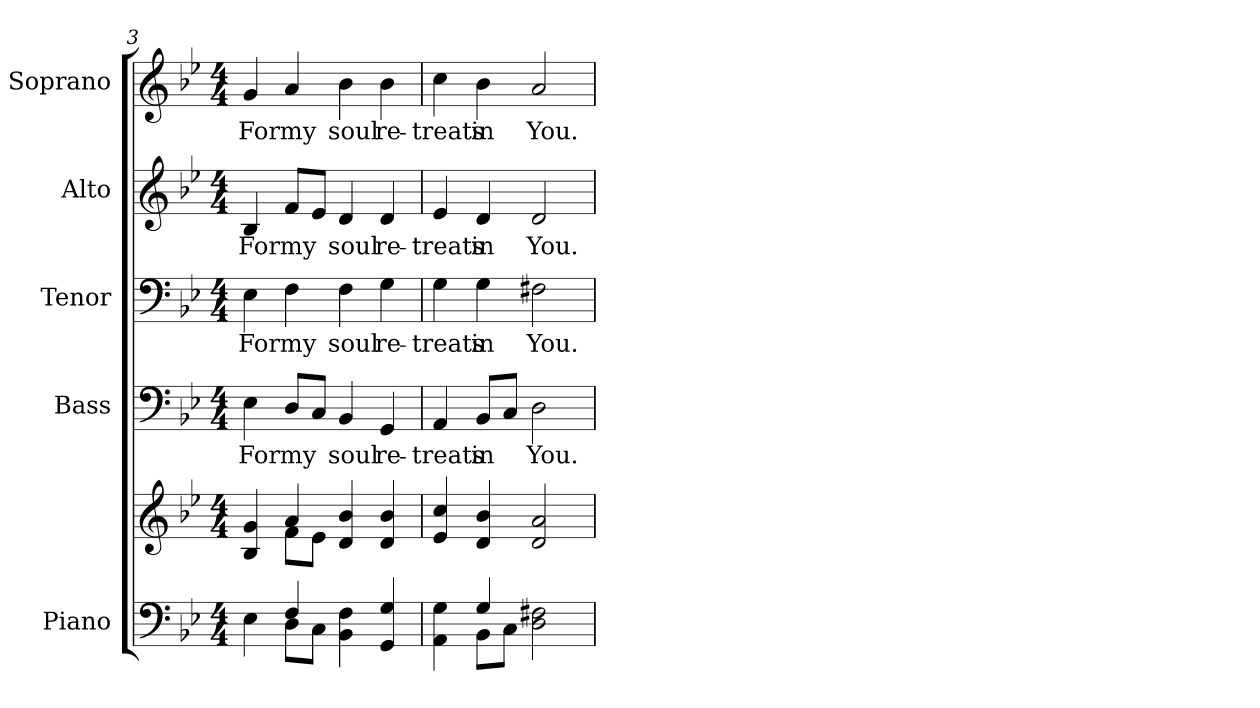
**kern	**kern	**kern	**text	**kern	**text	**kern	**text	**kern	**text
*part5	*part5	*part4	*part4	*part3	*part3	*part2	*part2	*part1	*part1
*staff6	*staff5	*staff4	*staff4	*staff3	*staff3	*staff2	*staff2	*staff1	*staff1
*I"Piano	*	*I"Bass	*	*I"Tenor	*	*I"Alto	*	*I"Soprano	*
*I'Pno.	*	*I'B.	*	*I'T.	*	*I'A.	*	*I'S.	*
*clefF4	*clefG2	*clefF4	*	*clefF4	*	*clefG2	*	*clefG2	*
*k[b-e-]	*k[b-e-]	*k[b-e-]	*	*k[b-e-]	*	*k[b-e-]	*	*k[b-e-]	*
*B-:	*B-:	*B-:	*	*B-:	*	*B-:	*	*B-:	*
*M4/4	*M4/4	*M4/4	*	*M4/4	*	*M4/4	*	*M4/4	*
=3	=3	=3	=3	=3	=3	=3	=3	=3	=3
*^	*^	*	*	*	*	*	*	*	*
!	!	!	!	!	!LO:LY:b:color=#000000	!	!	!	!	!	!
!	!	!	!	!	!	!	!LO:LY:b:color=#000000	!	!	!	!
!	!	!	!	!	!	!	!	!	!LO:LY:b:color=#000000	!	!
!	!	!	!	!	!	!	!	!	!	!	!LO:LY:b:color=#000000
4E-i\	4ryy	4B-i/ 4gi	4ryy	4E-i\	For	4E-i\	For	4B-i/	For	4gi/	For
!	!	!	!	!	!LO:LY:b:color=#000000	!	!	!	!	!	!
!	!	!	!	!	!	!	!LO:LY:b:color=#000000	!	!	!	!
!	!	!	!	!	!	!	!	!	!LO:LY:b:color=#000000	!	!
!	!	!	!	!	!	!	!	!	!	!	!LO:LY:b:color=#000000
4Fi/	8Di\L	4ai/	8fi\L	8Di/L	my	4Fi\	my	8fi/L	my	4ai/	my
.	8Ci\J	.	8e-i\J	8Ci/J	.	.	.	8e-i/J	.	.	.
!	!	!	!	!	!LO:LY:b:color=#000000	!	!	!	!	!	!
!	!	!	!	!	!	!	!LO:LY:b:color=#000000	!	!	!	!
!	!	!	!	!	!	!	!	!	!LO:LY:b:color=#000000	!	!
!	!	!	!	!	!	!	!	!	!	!	!LO:LY:b:color=#000000
4BB-i\ 4Fi	2ryy	4di/ 4b-i	2ryy	4BB-i/	soul	4Fi\	soul	4di/	soul	4b-i\	soul
!	!	!	!	!	!LO:LY:b:color=#000000	!	!	!	!	!	!
!	!	!	!	!	!	!	!LO:LY:b:color=#000000	!	!	!	!
!	!	!	!	!	!	!	!	!	!LO:LY:b:color=#000000	!	!
!	!	!	!	!	!	!	!	!	!	!	!LO:LY:b:color=#000000
4GGi/ 4Gi	.	4di/ 4b-i	.	4GGi/	re-	4Gi\	re-	4di/	re-	4b-i\	re-
*	*	*v	*v	*	*	*	*	*	*	*	*
=4	=4	=4	=4	=4	=4	=4	=4	=4	=4	=4
!	!	!	!	!LO:LY:b:color=#000000	!	!	!	!	!	!
!	!	!	!	!	!	!LO:LY:b:color=#000000	!	!	!	!
!	!	!	!	!	!	!	!	!LO:LY:b:color=#000000	!	!
!	!	!	!	!	!	!	!	!	!	!LO:LY:b:color=#000000
4AAi\ 4Gi	4ryy	4e-i/ 4cci	4AAi/	-treats	4Gi\	-treats	4e-i/	-treats	4cci\	-treats
!	!	!	!	!LO:LY:b:color=#000000	!	!	!	!	!	!
!	!	!	!	!	!	!LO:LY:b:color=#000000	!	!	!	!
!	!	!	!	!	!	!	!	!LO:LY:b:color=#000000	!	!
!	!	!	!	!	!	!	!	!	!	!LO:LY:b:color=#000000
4Gi/	8BB-i\L	4di/ 4b-i	8BB-i/L	in	4Gi\	in	4di/	in	4b-i\	in
.	8Ci\J	.	8Ci/J	.	.	.	.	.	.	.
!	!	!	!	!LO:LY:b:color=#000000	!	!	!	!	!	!
!	!	!	!	!	!	!LO:LY:b:color=#000000	!	!	!	!
!	!	!	!	!	!	!	!	!LO:LY:b:color=#000000	!	!
!	!	!	!	!	!	!	!	!	!	!LO:LY:b:color=#000000
2Di\ 2F#Xi	2ryy	2di/ 2ai	2Di\	You.	2F#Xi\	You.	2di/	You.	2ai/	You.
*v	*v	*	*	*	*	*	*	*	*	*
=	=	=	=	=	=	=	=	=	=
*-	*-	*-	*-	*-	*-	*-	*-	*-	*-
